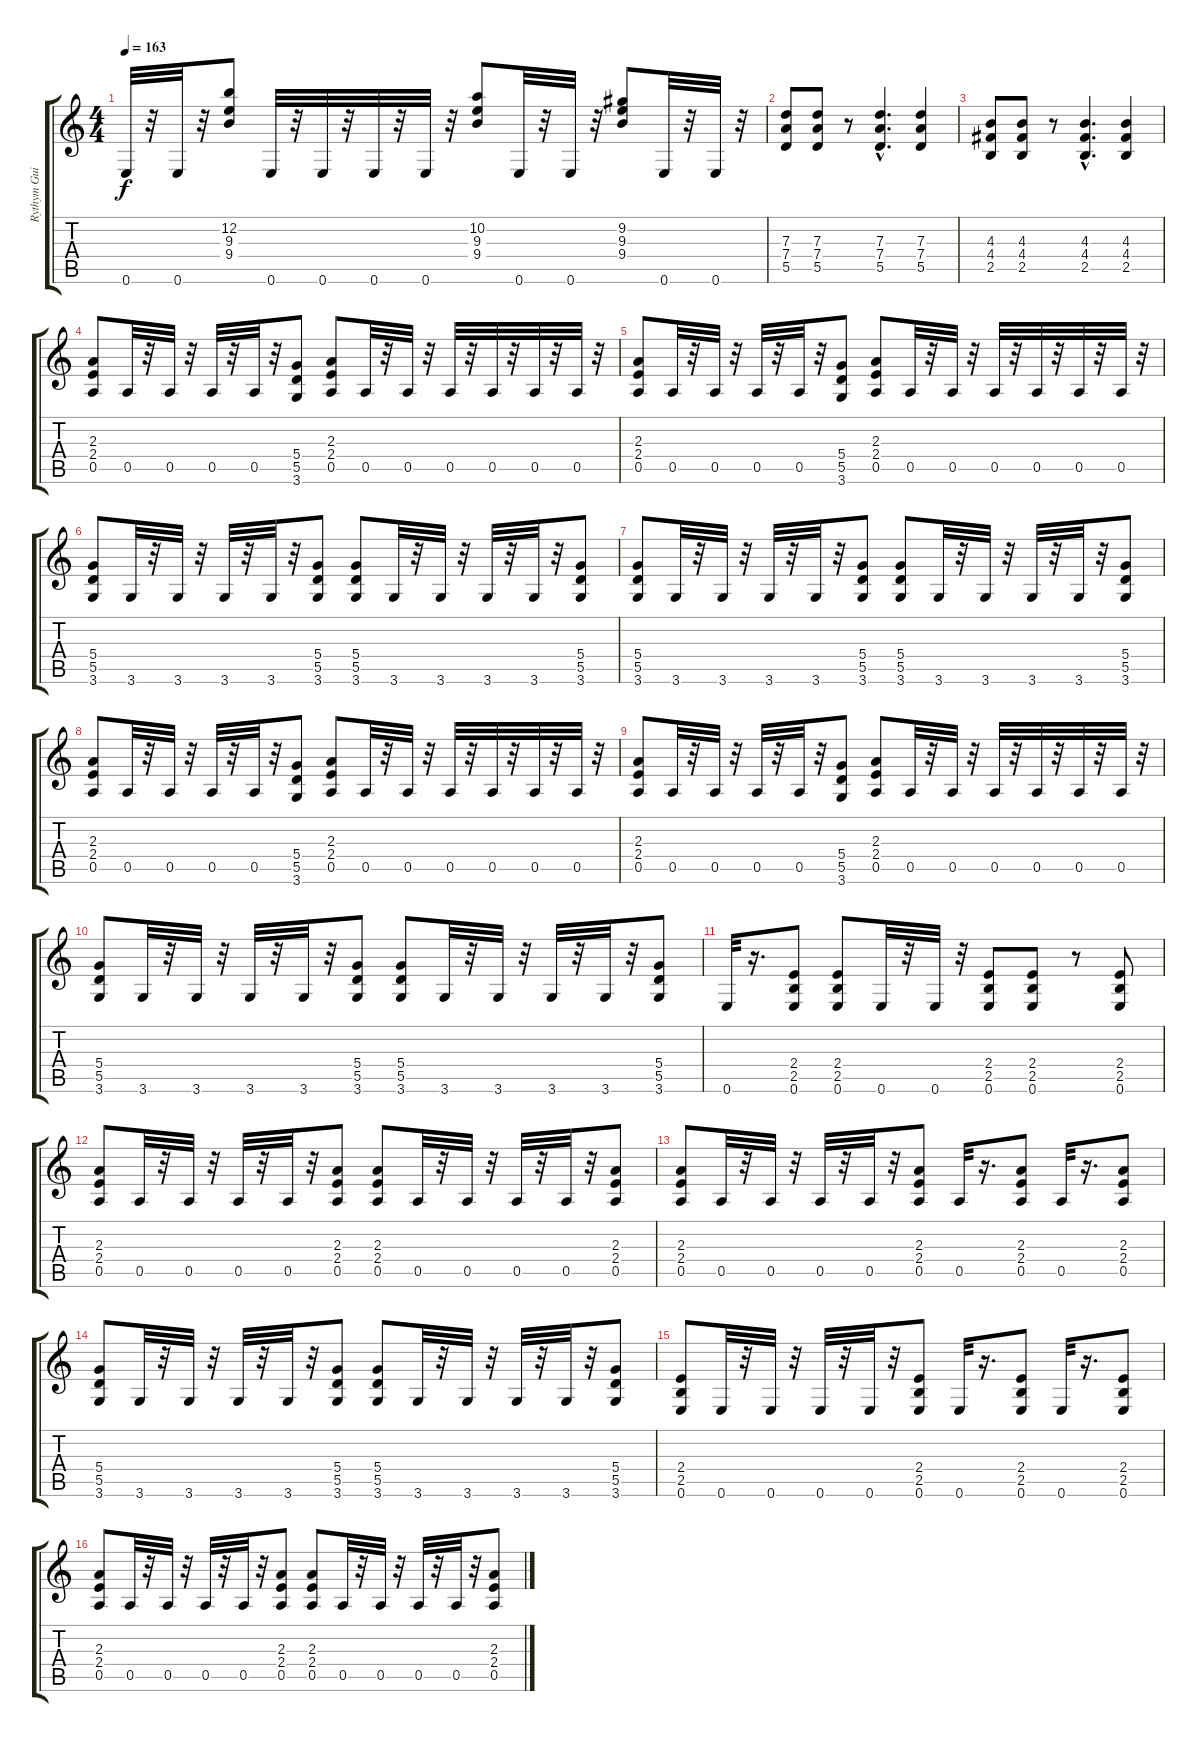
\track ("Rythym Guitar" "Rythym Gui") {instrument distortionguitar}
\staff {score tabs}
\tuning (E4 B3 G3 D3 A2 E2) {hide}
\ts (4 4)
\tempo 163
\clef g2
\ks c
0.6.32{dy f} r.32 0.6.32 r.32 (12.2 9.3 9.4).8 0.6.32 r.32 0.6.32 r.32 0.6.32 r.32 0.6.32 r.32 (10.2 9.3 9.4).8 0.6.32 r.32 0.6.32 r.32 (9.2 9.3 9.4).8 0.6.32 r.32 0.6.32 r.32 |
(7.3 7.4 5.5).8 (7.3 7.4 5.5).8 r.8 (7.3{hac} 7.4{hac} 5.5{hac}).4{d} (7.3 7.4 5.5).4 |
(4.3 4.4 2.5).8 (4.3 4.4 2.5).8 r.8 (4.3{hac} 4.4{hac} 2.5{hac}).4{d} (4.3 4.4 2.5).4 |
(2.3 2.4 0.5).8 0.5.32 r.32 0.5.32 r.32 0.5.32 r.32 0.5.32 r.32 (5.4 5.5 3.6).8 (2.3 2.4 0.5).8 0.5.32 r.32 0.5.32 r.32 0.5.32 r.32 0.5.32 r.32 0.5.32 r.32 0.5.32 r.32 |
(2.3 2.4 0.5).8 0.5.32 r.32 0.5.32 r.32 0.5.32 r.32 0.5.32 r.32 (5.4 5.5 3.6).8 (2.3 2.4 0.5).8 0.5.32 r.32 0.5.32 r.32 0.5.32 r.32 0.5.32 r.32 0.5.32 r.32 0.5.32 r.32 |
(5.4 5.5 3.6).8 3.6.32 r.32 3.6.32 r.32 3.6.32 r.32 3.6.32 r.32 (5.4 5.5 3.6).8 (5.4 5.5 3.6).8 3.6.32 r.32 3.6.32 r.32 3.6.32 r.32 3.6.32 r.32 (5.4 5.5 3.6).8 |
(5.4 5.5 3.6).8 3.6.32 r.32 3.6.32 r.32 3.6.32 r.32 3.6.32 r.32 (5.4 5.5 3.6).8 (5.4 5.5 3.6).8 3.6.32 r.32 3.6.32 r.32 3.6.32 r.32 3.6.32 r.32 (5.4 5.5 3.6).8 |
(2.3 2.4 0.5).8 0.5.32 r.32 0.5.32 r.32 0.5.32 r.32 0.5.32 r.32 (5.4 5.5 3.6).8 (2.3 2.4 0.5).8 0.5.32 r.32 0.5.32 r.32 0.5.32 r.32 0.5.32 r.32 0.5.32 r.32 0.5.32 r.32 |
(2.3 2.4 0.5).8 0.5.32 r.32 0.5.32 r.32 0.5.32 r.32 0.5.32 r.32 (5.4 5.5 3.6).8 (2.3 2.4 0.5).8 0.5.32 r.32 0.5.32 r.32 0.5.32 r.32 0.5.32 r.32 0.5.32 r.32 0.5.32 r.32 |
(5.4 5.5 3.6).8 3.6.32 r.32 3.6.32 r.32 3.6.32 r.32 3.6.32 r.32 (5.4 5.5 3.6).8 (5.4 5.5 3.6).8 3.6.32 r.32 3.6.32 r.32 3.6.32 r.32 3.6.32 r.32 (5.4 5.5 3.6).8 |
0.6.32 r.16{d} (2.4 2.5 0.6).8 (2.4 2.5 0.6).8 0.6.32 r.32 0.6.32 r.32 (2.4 2.5 0.6).8 (2.4 2.5 0.6).8 r.8 (2.4 2.5 0.6).8 |
(2.3 2.4 0.5).8 0.5.32 r.32 0.5.32 r.32 0.5.32 r.32 0.5.32 r.32 (2.3 2.4 0.5).8 (2.3 2.4 0.5).8 0.5.32 r.32 0.5.32 r.32 0.5.32 r.32 0.5.32 r.32 (2.3 2.4 0.5).8 |
(2.3 2.4 0.5).8 0.5.32 r.32 0.5.32 r.32 0.5.32 r.32 0.5.32 r.32 (2.3 2.4 0.5).8 0.5.32 r.16{d} (2.3 2.4 0.5).8 0.5.32 r.16{d} (2.3 2.4 0.5).8 |
(5.4 5.5 3.6).8 3.6.32 r.32 3.6.32 r.32 3.6.32 r.32 3.6.32 r.32 (5.4 5.5 3.6).8 (5.4 5.5 3.6).8 3.6.32 r.32 3.6.32 r.32 3.6.32 r.32 3.6.32 r.32 (5.4 5.5 3.6).8 |
(2.4 2.5 0.6).8 0.6.32 r.32 0.6.32 r.32 0.6.32 r.32 0.6.32 r.32 (2.4 2.5 0.6).8 0.6.32 r.16{d} (2.4 2.5 0.6).8 0.6.32 r.16{d} (2.4 2.5 0.6).8 |
(2.3 2.4 0.5).8 0.5.32 r.32 0.5.32 r.32 0.5.32 r.32 0.5.32 r.32 (2.3 2.4 0.5).8 (2.3 2.4 0.5).8 0.5.32 r.32 0.5.32 r.32 0.5.32 r.32 0.5.32 r.32 (2.3 2.4 0.5).8
